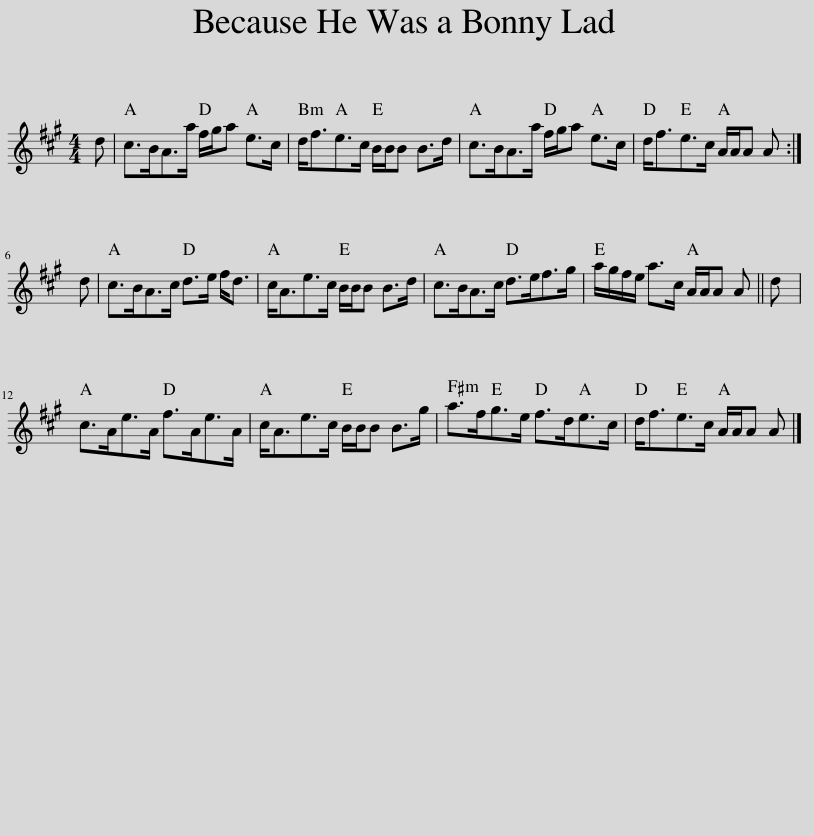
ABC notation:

X:1
L:1/8
M:4/4
I:linebreak $
K:A
V:1 treble
V:1
 d | c>BA>a f/g/a e>c | d<fe>c B/B/B B>d | c>BA>a f/g/a e>c | d<fe>c A/A/A A :|$ %5
 d | c>BA>c d>e f<d | c<Ae>c B/B/B B>d | c>BA>c d>ef>g | a/g/f/e/ a>c A/A/A A || %10
 d |$ c>Ae>A f>Ae>A | c<Ae>c B/B/B B>g | a>fg>e f>de>c | d<fe>c A/A/A A |] %15
